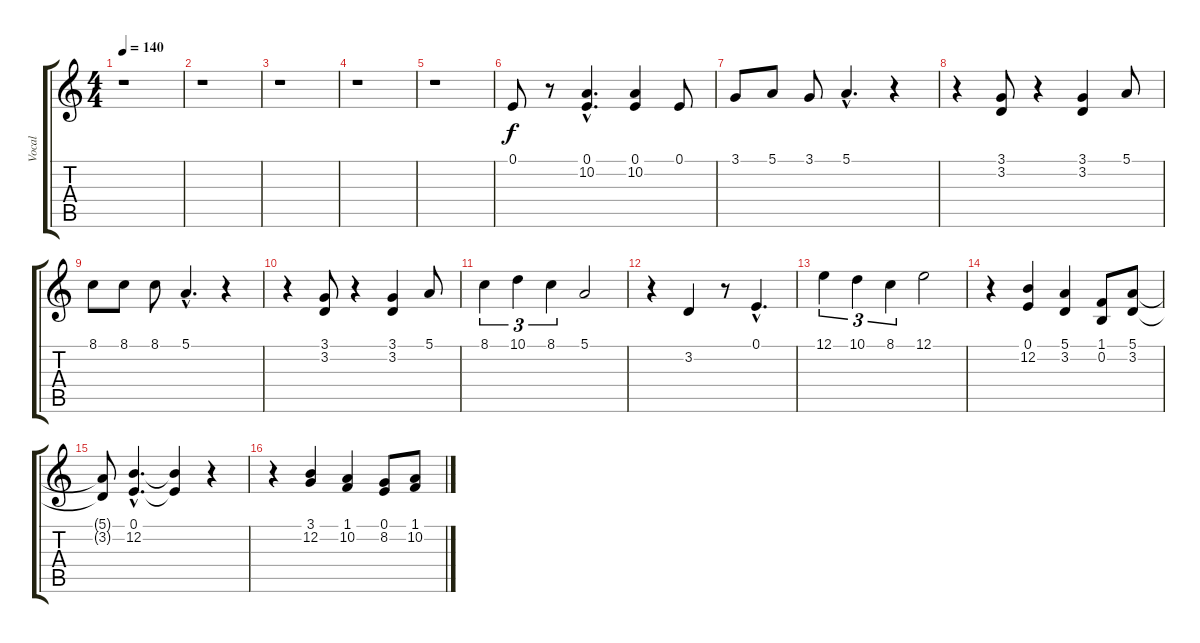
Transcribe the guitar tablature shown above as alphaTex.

\track ("Vocal" "Vocal") {instrument lead2sawtooth}
\staff {score tabs}
\tuning (E4 B3 G3 D3 A2 E2) {hide}
\ts (4 4)
\tempo 140
\clef g2
\ks c
r.1{dy f} |
r.1 |
r.1 |
r.1 |
r.1 |
0.1.8 r.8 (0.1{hac} 10.2{hac}).4{d} (0.1 10.2).4 0.1.8 |
3.1.8 5.1.8 3.1.8 5.1{hac}.4{d} r.4 |
r.4 (3.1 3.2).8 r.4 (3.1 3.2).4 5.1.8 |
8.1.8 8.1.8 8.1.8 5.1{hac}.4{d} r.4 |
r.4 (3.1 3.2).8 r.4 (3.1 3.2).4 5.1.8 |
8.1.4{tu (3 2)} 10.1.4{tu (3 2)} 8.1.4{tu (3 2)} 5.1.2 |
r.4 3.2.4 r.8 0.1{hac}.4{d} |
12.1.4{tu (3 2)} 10.1.4{tu (3 2)} 8.1.4{tu (3 2)} 12.1.2 |
r.4 (0.1 12.2).4 (5.1 3.2).4 (1.1 0.2).8 (5.1 3.2).8 |
(5.1{t} 3.2{t}).8 (0.1{hac} 12.2{hac}).4{d} (0.1{t} 12.2{t}).4 r.4 |
r.4 (3.1 12.2).4 (1.1 10.2).4 (0.1 8.2).8 (1.1 10.2).8
